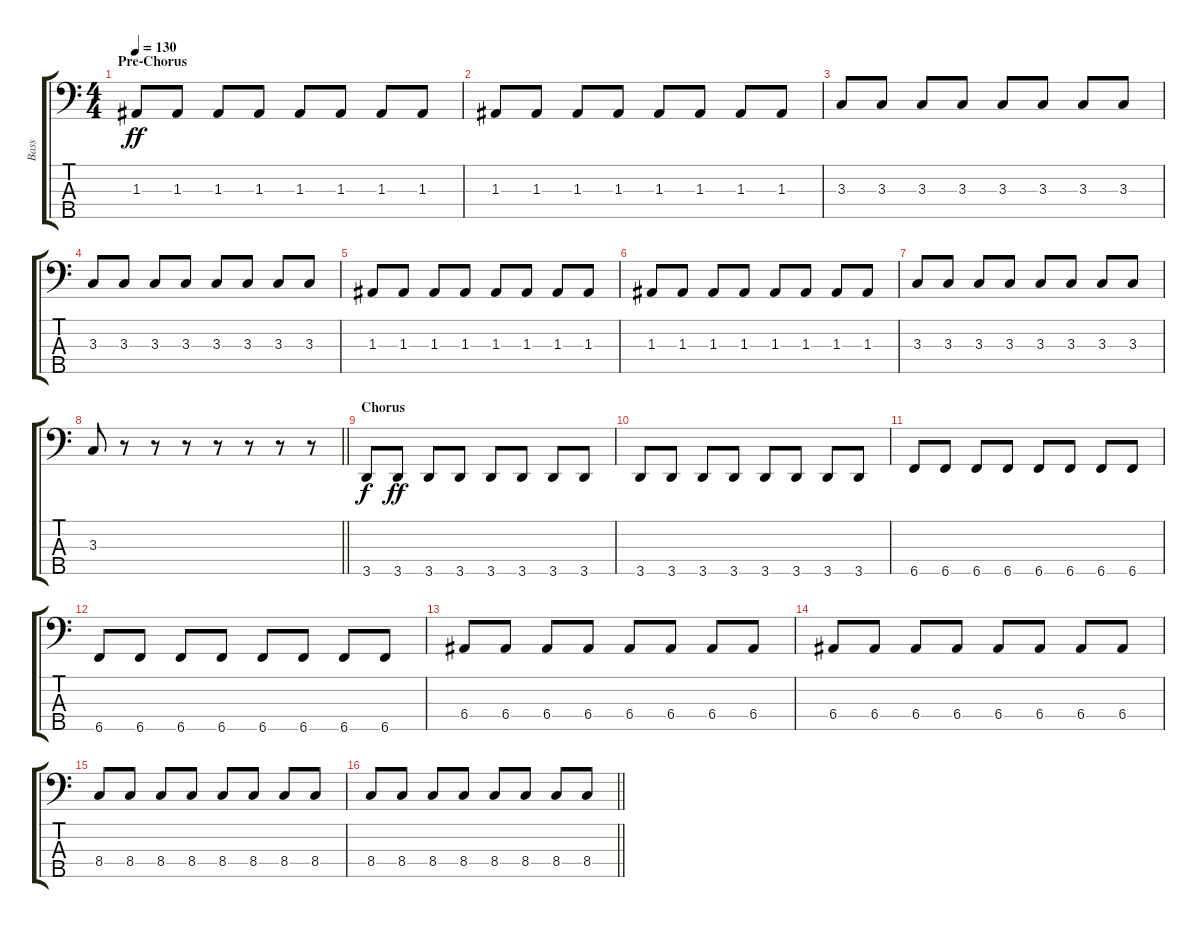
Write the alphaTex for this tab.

\track ("Bass" "Bass") {instrument electricbassfinger}
\staff {score tabs}
\tuning (G2 D2 A1 E1 B0) {hide}
\ts (4 4)
\section ("" "Pre-Chorus")
\tempo 130
\clef f4
\ks c
1.3.8{dy ff} 1.3.8 1.3.8 1.3.8 1.3.8 1.3.8 1.3.8 1.3.8 |
1.3.8 1.3.8 1.3.8 1.3.8 1.3.8 1.3.8 1.3.8 1.3.8 |
3.3.8 3.3.8 3.3.8 3.3.8 3.3.8 3.3.8 3.3.8 3.3.8 |
3.3.8 3.3.8 3.3.8 3.3.8 3.3.8 3.3.8 3.3.8 3.3.8 |
1.3.8 1.3.8 1.3.8 1.3.8 1.3.8 1.3.8 1.3.8 1.3.8 |
1.3.8 1.3.8 1.3.8 1.3.8 1.3.8 1.3.8 1.3.8 1.3.8 |
3.3.8 3.3.8 3.3.8 3.3.8 3.3.8 3.3.8 3.3.8 3.3.8 |
\barLineRight lightlight
3.3.8 r.8 r.8 r.8 r.8 r.8 r.8 r.8 |
\section ("" "Chorus")
3.5.8{dy f} 3.5.8{dy ff} 3.5.8 3.5.8 3.5.8 3.5.8 3.5.8 3.5.8 |
3.5.8 3.5.8 3.5.8 3.5.8 3.5.8 3.5.8 3.5.8 3.5.8 |
6.5.8 6.5.8 6.5.8 6.5.8 6.5.8 6.5.8 6.5.8 6.5.8 |
6.5.8 6.5.8 6.5.8 6.5.8 6.5.8 6.5.8 6.5.8 6.5.8 |
6.4.8 6.4.8 6.4.8 6.4.8 6.4.8 6.4.8 6.4.8 6.4.8 |
6.4.8 6.4.8 6.4.8 6.4.8 6.4.8 6.4.8 6.4.8 6.4.8 |
8.4.8 8.4.8 8.4.8 8.4.8 8.4.8 8.4.8 8.4.8 8.4.8 |
\barLineRight lightlight
8.4.8 8.4.8 8.4.8 8.4.8 8.4.8 8.4.8 8.4.8 8.4.8
